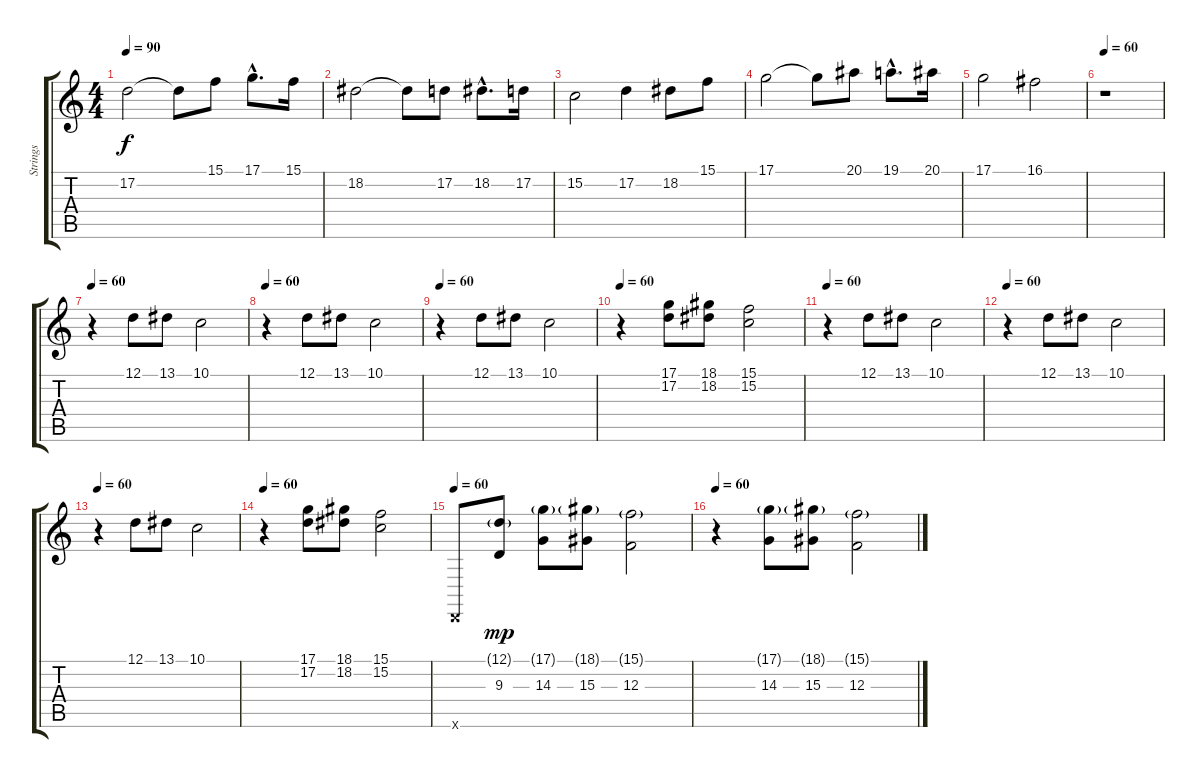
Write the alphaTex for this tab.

\track ("Strings" "Strings") {instrument stringensemble1}
\staff {score tabs}
\tuning (D4 A3 F3 C3 G2 D2) {hide}
\ts (4 4)
\tempo 90
\clef g2
\ks c
17.2.2{dy f} 17.2{t}.8 15.1.8 17.1{hac}.8{d} 15.1.16 |
18.2.2 18.2{t}.8 17.2.8 18.2{hac}.8{d} 17.2.16 |
15.2.2 17.2.4 18.2.8 15.1.8 |
17.1.2 17.1{t}.8 20.1.8 19.1{hac}.8{d} 20.1.16 |
17.1.2 16.1.2 |
\tempo 60
r.1 |
\tempo 60
r.4 12.1.8 13.1.8 10.1.2 |
\tempo 60
r.4 12.1.8 13.1.8 10.1.2 |
\tempo 60
r.4 12.1.8 13.1.8 10.1.2 |
\tempo 60
r.4 (17.1 17.2).8 (18.1 18.2).8 (15.1 15.2).2 |
\tempo 60
r.4 12.1.8 13.1.8 10.1.2 |
\tempo 60
r.4 12.1.8 13.1.8 10.1.2 |
\tempo 60
r.4 12.1.8 13.1.8 10.1.2 |
\tempo 60
r.4 (17.1 17.2).8 (18.1 18.2).8 (15.1 15.2).2 |
\tempo 60
0.6{x}.8 (12.1{g} 9.3).8{dy mp} (17.1{g} 14.3).8 (18.1{g} 15.3).8 (15.1{g} 12.3).2 |
\tempo 60
r.4 (17.1{g} 14.3).8 (18.1{g} 15.3).8 (15.1{g} 12.3).2
